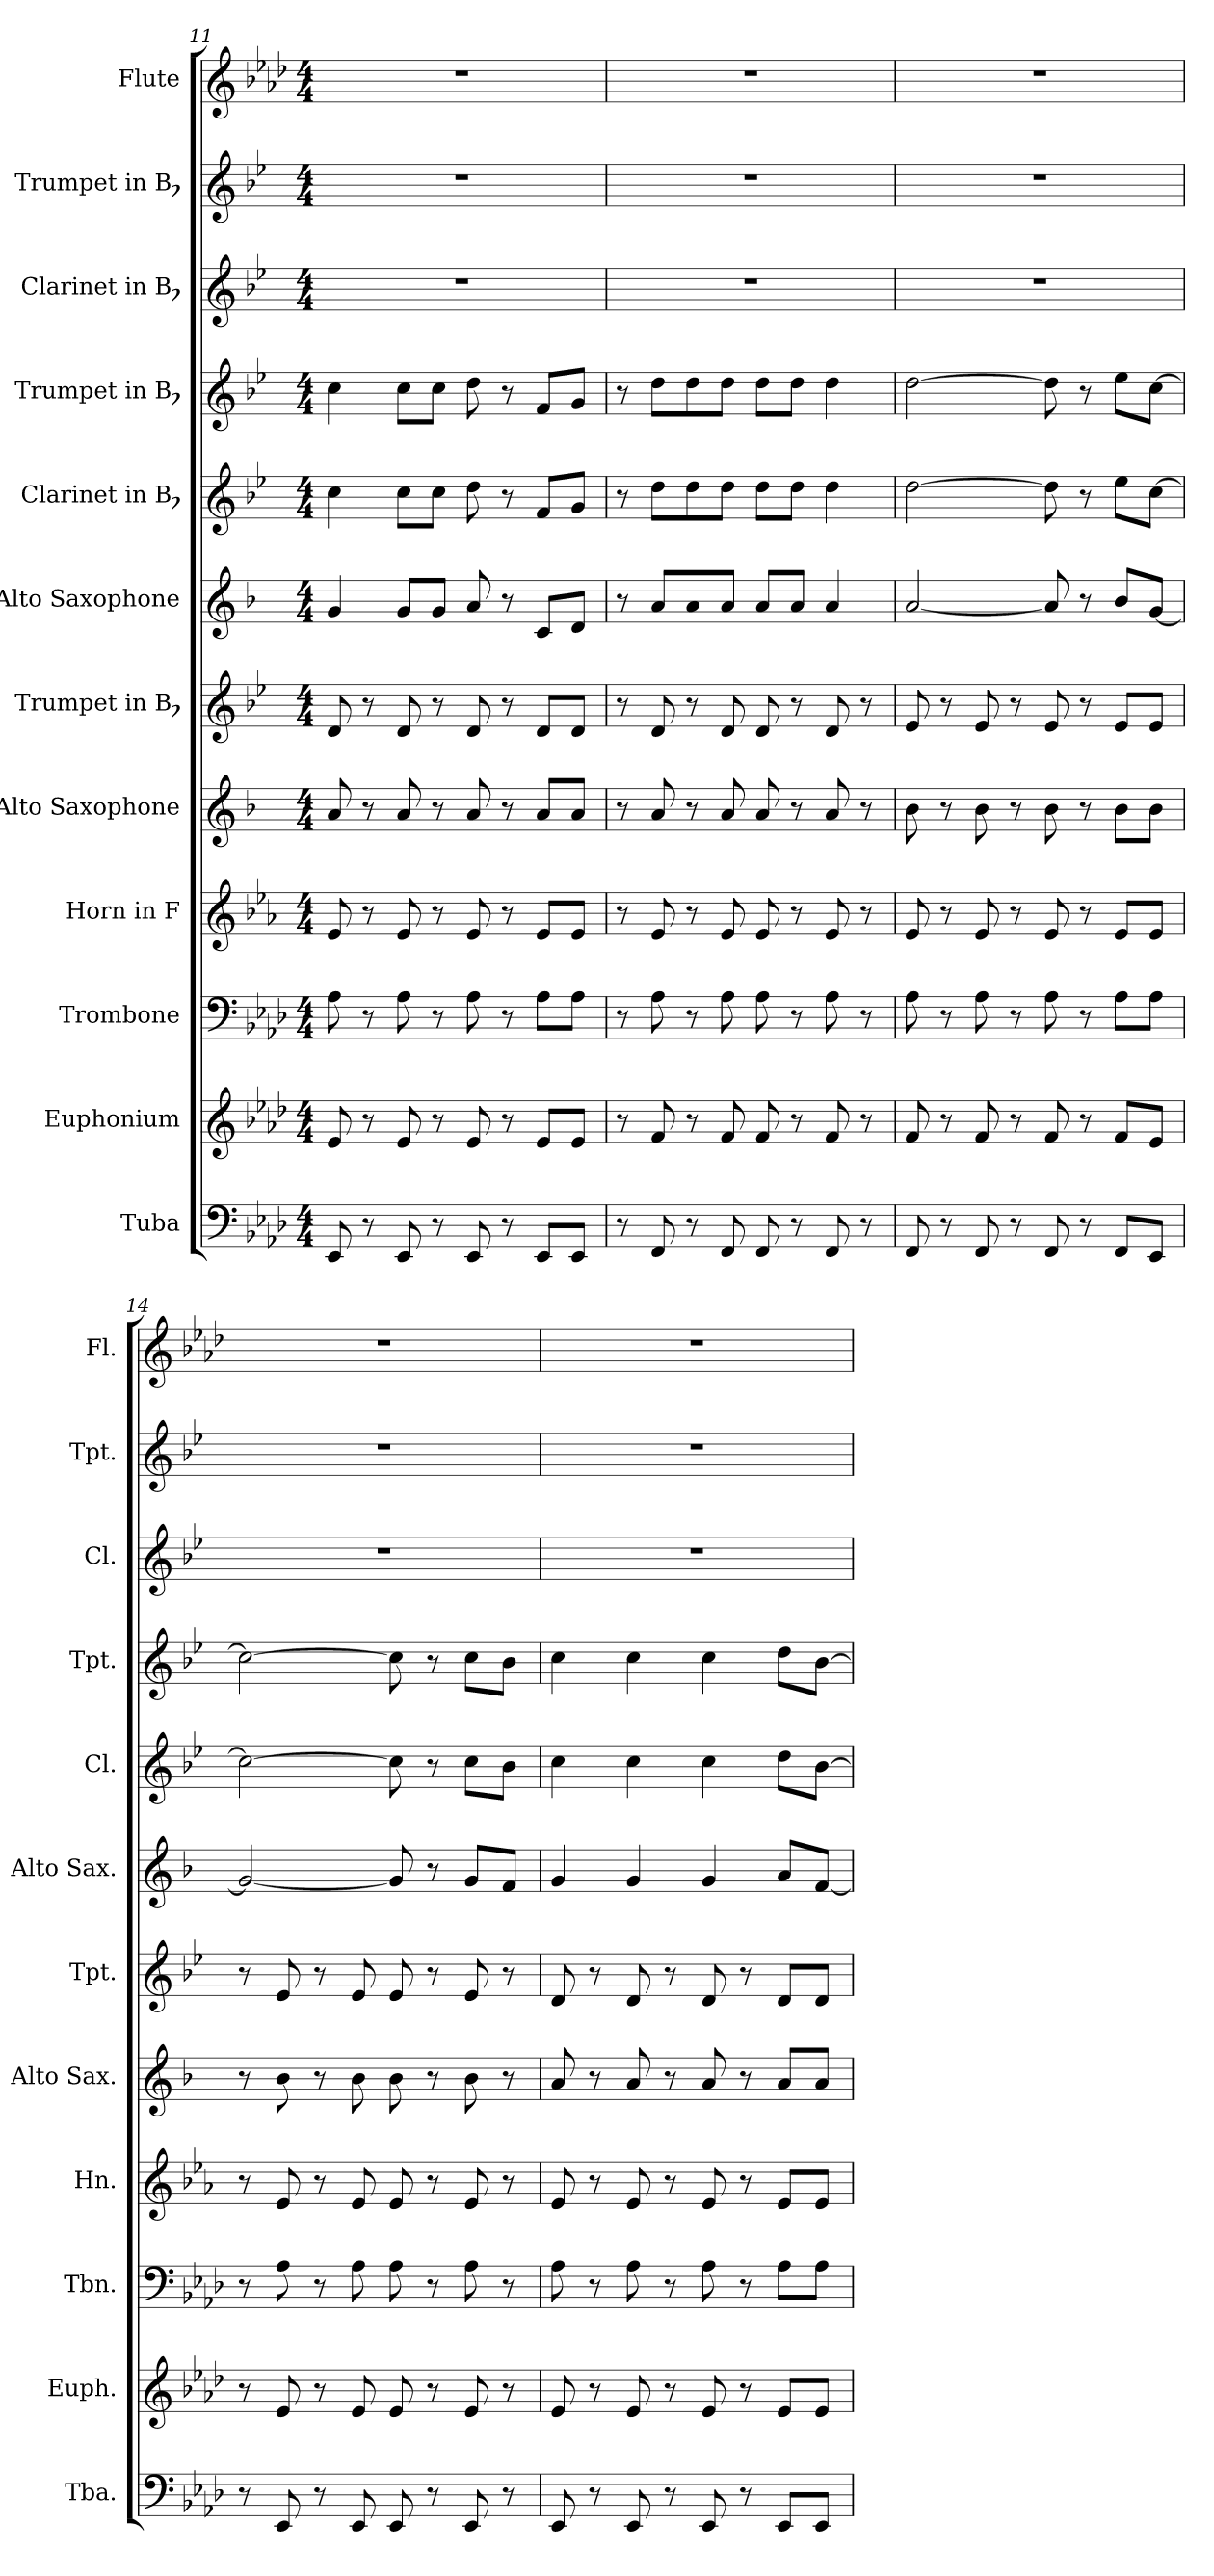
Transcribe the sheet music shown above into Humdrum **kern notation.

**kern	**kern	**kern	**kern	**kern	**kern	**kern	**kern	**kern	**kern	**kern	**kern
*part12	*part11	*part10	*part9	*part8	*part7	*part6	*part5	*part4	*part3	*part2	*part1
*staff12	*staff11	*staff10	*staff9	*staff8	*staff7	*staff6	*staff5	*staff4	*staff3	*staff2	*staff1
*I"Tuba	*I"Euphonium	*I"Trombone	*I"Horn in F	*I"Alto Saxophone	*I"Trumpet in Bb	*I"Alto Saxophone	*I"Clarinet in Bb	*I"Trumpet in Bb	*I"Clarinet in Bb	*I"Trumpet in Bb	*I"Flute
*I'Tba.	*I'Euph.	*I'Tbn.	*I'Hn.	*I'Alto Sax.	*I'Tpt.	*I'Alto Sax.	*I'Cl.	*I'Tpt.	*I'Cl.	*I'Tpt.	*I'Fl.
!!LO:PB:g=z
*clefF4	*clefG2	*clefF4	*clefG2	*clefG2	*clefG2	*clefG2	*clefG2	*clefG2	*clefG2	*clefG2	*clefG2
*	*ITrd8c14	*	*ITrd4c7	*ITrd5c9	*ITrd1c2	*ITrd5c9	*ITrd1c2	*ITrd1c2	*ITrd1c2	*ITrd1c2	*
*k[b-e-a-d-]	*k[b-e-a-d-]	*k[b-e-a-d-]	*k[b-e-a-d-]	*k[b-e-a-d-]	*k[b-e-a-d-]	*k[b-e-a-d-]	*k[b-e-a-d-]	*k[b-e-a-d-]	*k[b-e-a-d-]	*k[b-e-a-d-]	*k[b-e-a-d-]
*f:	*f:	*f:	*f:	*f:	*f:	*f:	*f:	*f:	*f:	*f:	*f:
*M4/4	*M4/4	*M4/4	*M4/4	*M4/4	*M4/4	*M4/4	*M4/4	*M4/4	*M4/4	*M4/4	*M4/4
=11	=11	=11	=11	=11	=11	=11	=11	=11	=11	=11	=11
8EE-/	8E-/	8A-\	8A-/	8c/	8c/	4B-/	4b-\	4b-\	1r	1r	1r
8r	8r	8r	8r	8r	8r	.	.	.	.	.	.
8EE-/	8E-/	8A-\	8A-/	8c/	8c/	8B-/L	8b-\L	8b-\L	.	.	.
8r	8r	8r	8r	8r	8r	8B-/J	8b-\J	8b-\J	.	.	.
8EE-/	8E-/	8A-\	8A-/	8c/	8c/	8c/	8cc\	8cc\	.	.	.
8r	8r	8r	8r	8r	8r	8r	8r	8r	.	.	.
8EE-/L	8E-/L	8A-\L	8A-/L	8c/L	8c/L	8E-/L	8e-/L	8e-/L	.	.	.
8EE-/J	8E-/J	8A-\J	8A-/J	8c/J	8c/J	8F/J	8f/J	8f/J	.	.	.
!!LO:PB:g=z
=12	=12	=12	=12	=12	=12	=12	=12	=12	=12	=12	=12
8r	8r	8r	8r	8r	8r	8r	8r	8r	1r	1r	1r
8FF/	8F/	8A-\	8A-/	8c/	8c/	8c/L	8cc\L	8cc\L	.	.	.
8r	8r	8r	8r	8r	8r	8c/	8cc\	8cc\	.	.	.
8FF/	8F/	8A-\	8A-/	8c/	8c/	8c/J	8cc\J	8cc\J	.	.	.
8FF/	8F/	8A-\	8A-/	8c/	8c/	8c/L	8cc\L	8cc\L	.	.	.
8r	8r	8r	8r	8r	8r	8c/J	8cc\J	8cc\J	.	.	.
8FF/	8F/	8A-\	8A-/	8c/	8c/	4c/	4cc\	4cc\	.	.	.
8r	8r	8r	8r	8r	8r	.	.	.	.	.	.
=13	=13	=13	=13	=13	=13	=13	=13	=13	=13	=13	=13
8FF/	8F/	8A-\	8A-/	8d-\	8d-/	[2c/	[2cc\	[2cc\	1r	1r	1r
8r	8r	8r	8r	8r	8r	.	.	.	.	.	.
8FF/	8F/	8A-\	8A-/	8d-\	8d-/	.	.	.	.	.	.
8r	8r	8r	8r	8r	8r	.	.	.	.	.	.
8FF/	8F/	8A-\	8A-/	8d-\	8d-/	8c/]	8cc\]	8cc\]	.	.	.
8r	8r	8r	8r	8r	8r	8r	8r	8r	.	.	.
8FF/L	8F/L	8A-\L	8A-/L	8d-\L	8d-/L	8d-/L	8dd-\L	8dd-\L	.	.	.
8EE-/J	8E-/J	8A-\J	8A-/J	8d-\J	8d-/J	[8B-/J	[8b-\J	[8b-\J	.	.	.
=14	=14	=14	=14	=14	=14	=14	=14	=14	=14	=14	=14
8r	8r	8r	8r	8r	8r	2B-/_	2b-\_	2b-\_	1r	1r	1r
8EE-/	8E-/	8A-\	8A-/	8d-\	8d-/	.	.	.	.	.	.
8r	8r	8r	8r	8r	8r	.	.	.	.	.	.
8EE-/	8E-/	8A-\	8A-/	8d-\	8d-/	.	.	.	.	.	.
8EE-/	8E-/	8A-\	8A-/	8d-\	8d-/	8B-/]	8b-\]	8b-\]	.	.	.
8r	8r	8r	8r	8r	8r	8r	8r	8r	.	.	.
8EE-/	8E-/	8A-\	8A-/	8d-\	8d-/	8B-/L	8b-\L	8b-\L	.	.	.
8r	8r	8r	8r	8r	8r	8A-/J	8a-\J	8a-\J	.	.	.
!!LO:PB:g=z
=15	=15	=15	=15	=15	=15	=15	=15	=15	=15	=15	=15
8EE-/	8E-/	8A-\	8A-/	8c/	8c/	4B-/	4b-\	4b-\	1r	1r	1r
8r	8r	8r	8r	8r	8r	.	.	.	.	.	.
8EE-/	8E-/	8A-\	8A-/	8c/	8c/	4B-/	4b-\	4b-\	.	.	.
8r	8r	8r	8r	8r	8r	.	.	.	.	.	.
8EE-/	8E-/	8A-\	8A-/	8c/	8c/	4B-/	4b-\	4b-\	.	.	.
8r	8r	8r	8r	8r	8r	.	.	.	.	.	.
8EE-/L	8E-/L	8A-\L	8A-/L	8c/L	8c/L	8c/L	8cc\L	8cc\L	.	.	.
8EE-/J	8E-/J	8A-\J	8A-/J	8c/J	8c/J	[8A-/J	[8a-\J	[8a-\J	.	.	.
=	=	=	=	=	=	=	=	=	=	=	=
*-	*-	*-	*-	*-	*-	*-	*-	*-	*-	*-	*-
